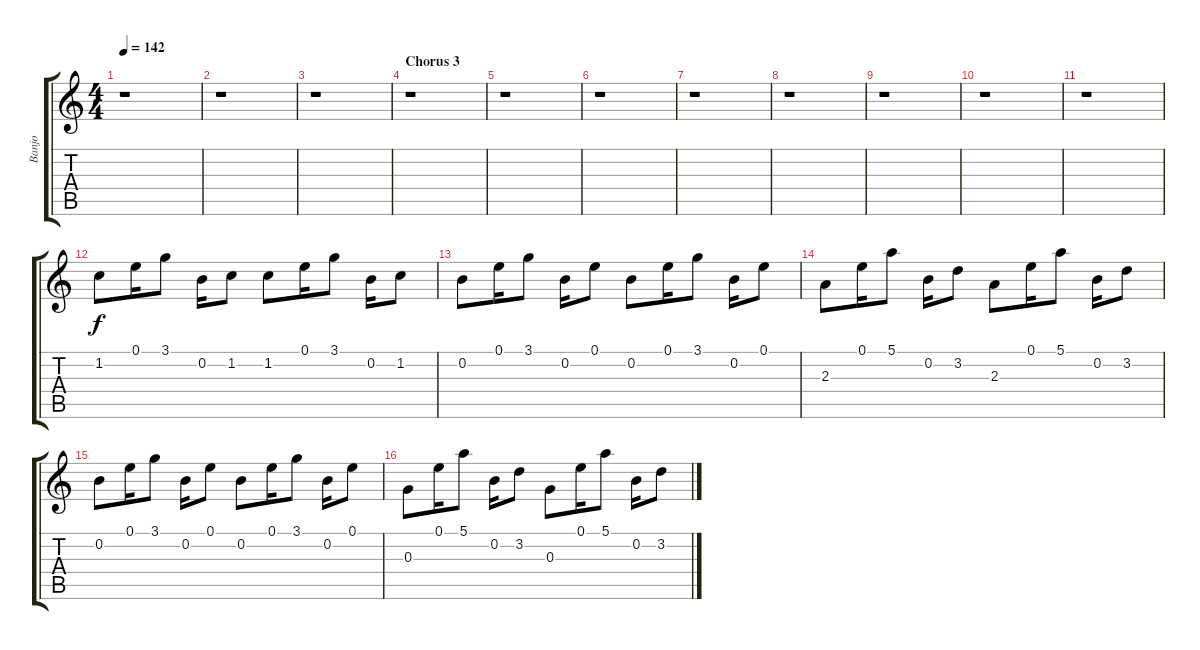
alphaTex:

\track ("Banjo" "Banjo") {instrument banjo}
\staff {score tabs}
\tuning (E4 B3 G3 D3 A2 E2) {hide}
\displaytranspose 12
\ts (4 4)
\tempo 142
\clef g2
\ks c
r.1{dy f} |
r.1 |
r.1 |
\section ("" "Chorus 3")
r.1 |
r.1 |
r.1 |
r.1 |
r.1 |
r.1 |
r.1 |
r.1 |
\section ("" "")
1.2.8 0.1.16 3.1.8 0.2.16 1.2.8 1.2.8 0.1.16 3.1.8 0.2.16 1.2.8 |
0.2.8 0.1.16 3.1.8 0.2.16 0.1.8 0.2.8 0.1.16 3.1.8 0.2.16 0.1.8 |
2.3.8 0.1.16 5.1.8 0.2.16 3.2.8 2.3.8 0.1.16 5.1.8 0.2.16 3.2.8 |
0.2.8 0.1.16 3.1.8 0.2.16 0.1.8 0.2.8 0.1.16 3.1.8 0.2.16 0.1.8 |
0.3.8 0.1.16 5.1.8 0.2.16 3.2.8 0.3.8 0.1.16 5.1.8 0.2.16 3.2.8
